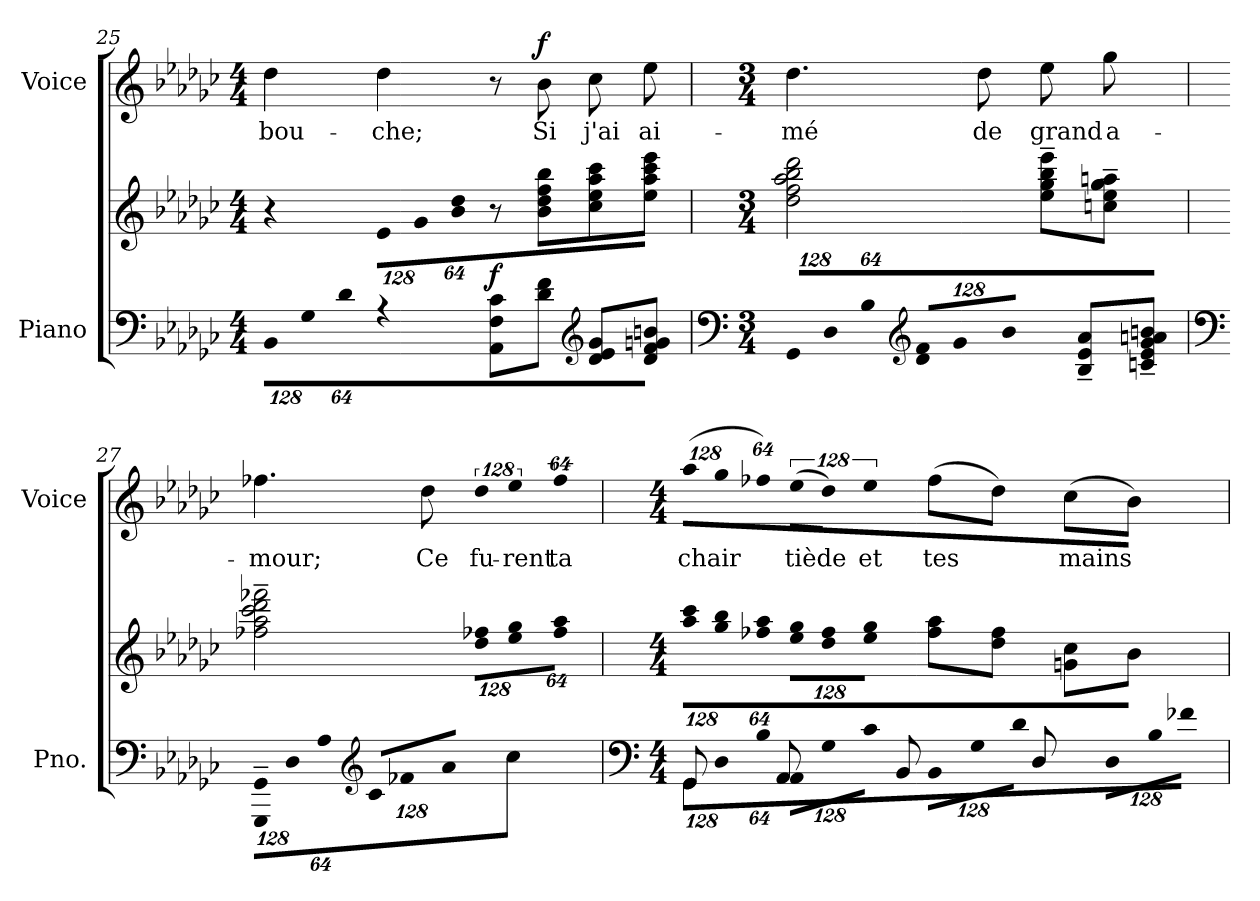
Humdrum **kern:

**kern	**kern	**dynam	**kern	**text	**dynam
*part2	*part2	*part2	*part1	*part1	*part1
*staff3	*staff2	*staff2/3	*staff1	*staff1	*staff1
*I"Piano	*	*	*I"Voice	*	*
*I'Pno.	*	*	*I'Voice	*	*
!!LO:LB:g=z
*clefF4	*clefG2	*	*clefG2	*	*
*k[b-e-a-d-g-c-]	*k[b-e-a-d-g-c-]	*	*k[b-e-a-d-g-c-]	*	*
*G-:	*G-:	*	*G-:	*	*
*M4/4	*M4/4	*	*M4/4	*	*
*Xbrackettup	*	*	*	*	*
=25	=25	=25	=25	=25	=25
!LO:N:vis=8	!	!	!	!	!
!	!	!	!	!LO:LY:b:color=#000000	!
1024%85BB-i\L	4r	.	4dd-i\	bou-	.
!LO:N:vis=8	!	!	!	!	!
1024%85G-i\	.	.	.	.	.
!LO:N:vis=8	!	!	!	!	!
512%43d-i\J	.	.	.	.	.
*	*Xbrackettup	*	*	*	*
!	!LO:N:vis=8	!	!	!	!
!	!	!	!	!LO:LY:b:color=#000000	!
4r	1024%85e-i\L	.	4dd-i\	-che;	.
!	!LO:N:vis=8	!	!	!	!
.	1024%85g-i\	.	.	.	.
!	!LO:N:vis=8	!	!	!	!
.	512%43b-i\ 512%43dd-iJ	.	.	.	.
8AA-i\ 8Fi 8c-iL	8r	f	8r	.	.
!	!	!	!	!LO:LY:b:color=#000000	!
8d-i\ 8fiJ	8b-i\ 8dd-i 8ffi 8bb-iL	.	8b-i\	Si	f
*clefG2	*	*	*	*	*
!	!	!	!	!LO:LY:b:color=#000000	!
8d-i/ 8e-i 8g-iL	8cc-i\ 8ee-i 8aa-i 8ccc-i	.	8cc-i\	j'ai	.
!	!	!	!	!LO:LY:b:color=#000000	!
8d-i/ 8fi 8gni 8bniJ	8ee-i\ 8aa-i 8ccc-i 8eee-iJ	.	8ee-i\	ai-	.
=26	=26	=26	=26	=26	=26
*clefF4	*	*	*	*	*
*M3/4	*M3/4	*	*M3/4	*	*
!LO:N:vis=8	!	!	!	!	!
!	!	!	!	!LO:LY:b:color=#000000	!
1024%85GG-i\L	2dd-i\ 2ffi 2aa-i 2bb-i 2ddd-i	.	4.dd-i\	-mé	.
!LO:N:vis=8	!	!	!	!	!
1024%85D-i\	.	.	.	.	.
!LO:N:vis=8	!	!	!	!	!
512%43B-i\J	.	.	.	.	.
*clefG2	*	*	*	*	*
!LO:N:vis=8	!	!	!	!	!
1024%85d-i/ 1024%85fiL	.	.	.	.	.
!LO:N:vis=8	!	!	!	!	!
1024%85g-i/	.	.	.	.	.
!	!	!	!	!LO:LY:b:color=#000000	!
.	.	.	8dd-i\	de	.
!LO:N:vis=8	!	!	!	!	!
512%43b-i/J	.	.	.	.	.
!	!	!	!	!LO:LY:b:color=#000000	!
8B-i/~ 8e-i~ 8a-i~L	8ee-i\~ 8gg-i~ 8bb-i~ 8eee-i~L	.	8ee-i\	grand	.
!	!	!	!	!LO:LY:b:color=#000000	!
8cni/~ 8e-i~ 8g-i~ 8ani~ 8bni~J	8ccni\~ 8ee-i~ 8gg-i~ 8aani~J	.	8gg-i\	a-	.
!!LO:LB:g=z
=27	=27	=27	=27	=27	=27
*clefF4	*	*	*	*	*
!LO:N:vis=8	!	!	!	!	!
!	!	!	!	!LO:LY:b:color=#000000	!
1024%85GGG-i\~ 1024%85GG-i~L	2ff-Xi\~ 2aa-i~ 2ccc-i~ 2ddd-i~ 2fff-Xi~	.	4.ff-Xi\	-mour;	.
!LO:N:vis=8	!	!	!	!	!
1024%85D-i\	.	.	.	.	.
!LO:N:vis=8	!	!	!	!	!
512%43A-i\J	.	.	.	.	.
*clefG2	*	*	*	*	*
!LO:N:vis=8	!	!	!	!	!
1024%85c-i/L	.	.	.	.	.
!LO:N:vis=8	!	!	!	!	!
1024%85f-Xi/	.	.	.	.	.
!	!	!	!	!LO:LY:b:color=#000000	!
.	.	.	8dd-i\	Ce	.
!LO:N:vis=8	!	!	!	!	!
512%43a-i/J	.	.	.	.	.
!	!LO:N:vis=8	!	!LO:N:vis=8	!	!
!	!	!	!	!LO:LY:b:color=#000000	!
4cc-i\	1024%85dd-i\ 1024%85ff-XiL	.	1024%85dd-i\	fu-	.
!	!LO:N:vis=8	!	!LO:N:vis=8	!	!
!	!	!	!	!LO:LY:b:color=#000000	!
.	1024%85ee-i\ 1024%85gg-i	.	1024%85ee-i\	-rent	.
!	!LO:N:vis=8	!	!LO:N:vis=8	!	!
!	!	!	!	!LO:LY:b:color=#000000	!
.	512%43ff-i\ 512%43aa-iJ	.	512%43ff-i\	ta	.
=28	=28	=28	=28	=28	=28
*clefF4	*	*	*	*	*
*M4/4	*M4/4	*	*M4/4	*	*
!LO:N:vis=8	!LO:N:vis=8	!	!	!	!
*^	*	*	*	*	*
*	*	*	*	*Xbrackettup	*	*
!	!	!	!	!LO:N:vis=8	!	!
!	!	!	!	!	!LO:LY:b:color=#000000	!
1024%85GG-i\L	8GG-i/	1024%85aa-i\ 1024%85ccc-iL	.	(1024%85aa-i\L	chair	.
!LO:N:vis=8	!	!LO:N:vis=8	!	!LO:N:vis=8	!	!
1024%85D-i\	.	1024%85gg-i\ 1024%85bb-i	.	1024%85gg-i\	.	.
.	8ryy	.	.	.	.	.
!LO:N:vis=8	!	!LO:N:vis=8	!	!LO:N:vis=8	!	!
512%43B-i\J	.	512%43ff-Xi\ 512%43aa-iJ	.	512%43ff-Xi\J)	.	.
!LO:N:vis=8	!	!LO:N:vis=8	!	!	!	!
*	*	*	*	*brackettup	*	*
!	!	!	!	!LO:N:vis=8	!	!
!	!	!	!	!	!LO:LY:b:color=#000000	!
1024%85AA-i\L	8AA-i/	1024%85ee-i\ 1024%85gg-iL	.	(1024%85ee-i\L	tiède	.
!LO:N:vis=8	!	!LO:N:vis=8	!	!LO:N:vis=8	!	!
1024%85G-i\	.	1024%85dd-i\ 1024%85ff-i	.	1024%85dd-i\J)	.	.
.	8ryy	.	.	.	.	.
!LO:N:vis=8	!	!LO:N:vis=8	!	!LO:N:vis=8	!	!
!	!	!	!	!	!LO:LY:b:color=#000000	!
512%43c-i\J	.	512%43ee-i\ 512%43gg-iJ	.	512%43ee-i\	et	.
!LO:N:vis=8	!	!	!	!	!	!
!	!	!	!	!	!LO:LY:b:color=#000000	!
1024%85BB-i\L	8BB-i/	8ff-i\ 8aa-iL	.	(8ff-i\L	tes	.
!LO:N:vis=8	!	!	!	!	!	!
1024%85G-i\	.	.	.	.	.	.
.	8ryy	8dd-i\ 8ff-iJ	.	8dd-i\J)	.	.
!LO:N:vis=8	!	!	!	!	!	!
512%43d-i\J	.	.	.	.	.	.
!LO:N:vis=8	!	!	!	!	!	!
!	!	!	!	!	!LO:LY:b:color=#000000	!
1024%85D-i\L	8D-i/	8gni\ 8cc-iL	.	(8cc-i\L	mains	.
!LO:N:vis=8	!	!	!	!	!	!
1024%85B-i\	.	.	.	.	.	.
.	8ryy	8b-i\J	.	8b-i\J)	.	.
!LO:N:vis=8	!	!	!	!	!	!
512%43f-Xi\J	.	.	.	.	.	.
*v	*v	*	*	*	*	*
=	=	=	=	=	=
*-	*-	*-	*-	*-	*-
